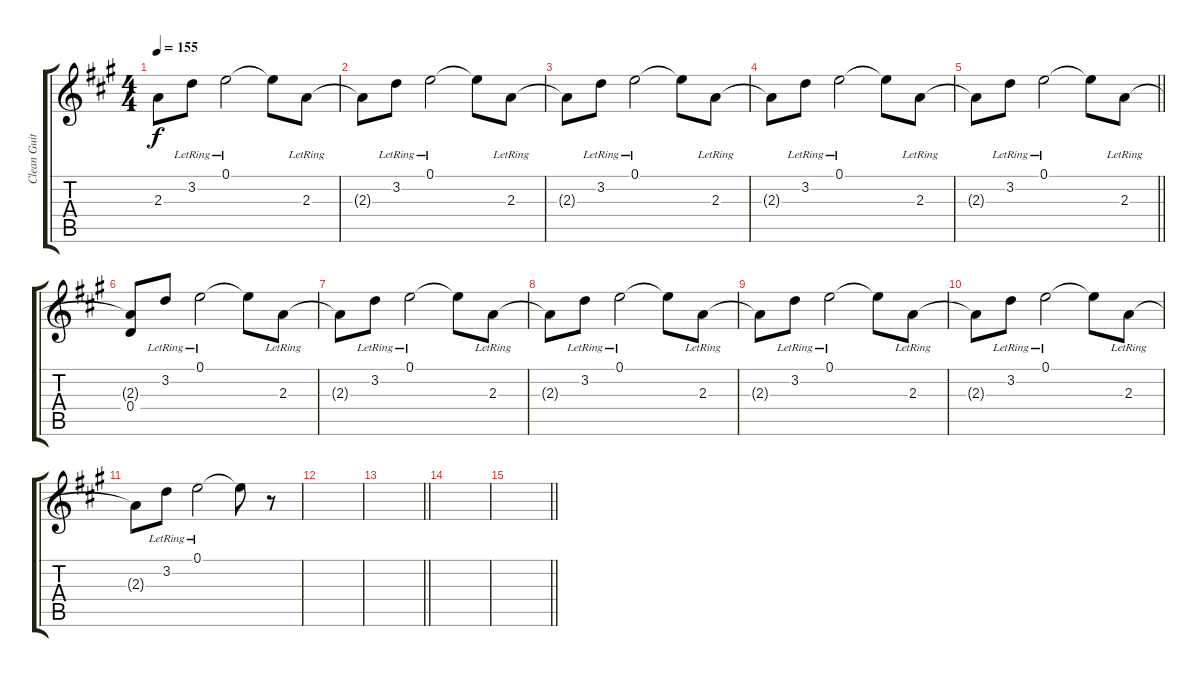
\track ("Clean Guitar" "Clean Guit") {instrument electricguitarclean}
\staff {score tabs}
\tuning (E4 B3 G3 D3 A2 E2) {hide}
\ts (4 4)
\tempo 155
\clef g2
\ks a
2.3{t}.8{dy f} 3.2{lr}.8 0.1{lr}.2 0.1{t}.8 2.3{lr}.8 |
2.3{t}.8 3.2{lr}.8 0.1{lr}.2 0.1{t}.8 2.3{lr}.8 |
2.3{t}.8 3.2{lr}.8 0.1{lr}.2 0.1{t}.8 2.3{lr}.8 |
2.3{t}.8 3.2{lr}.8 0.1{lr}.2 0.1{t}.8 2.3{lr}.8 |
\barLineRight lightlight
2.3{t}.8 3.2{lr}.8 0.1{lr}.2 0.1{t}.8 2.3{lr}.8 |
(2.3{t} 0.4).8 3.2{lr}.8 0.1{lr}.2 0.1{t}.8 2.3{lr}.8 |
2.3{t}.8 3.2{lr}.8 0.1{lr}.2 0.1{t}.8 2.3{lr}.8 |
2.3{t}.8 3.2{lr}.8 0.1{lr}.2 0.1{t}.8 2.3{lr}.8 |
2.3{t}.8 3.2{lr}.8 0.1{lr}.2 0.1{t}.8 2.3{lr}.8 |
2.3{t}.8 3.2{lr}.8 0.1{lr}.2 0.1{t}.8 2.3{lr}.8 |
2.3{t}.8 3.2{lr}.8 0.1{lr}.2 0.1{t}.8 r.8 |
|
\barLineRight lightlight
|
|
\barLineRight lightlight
